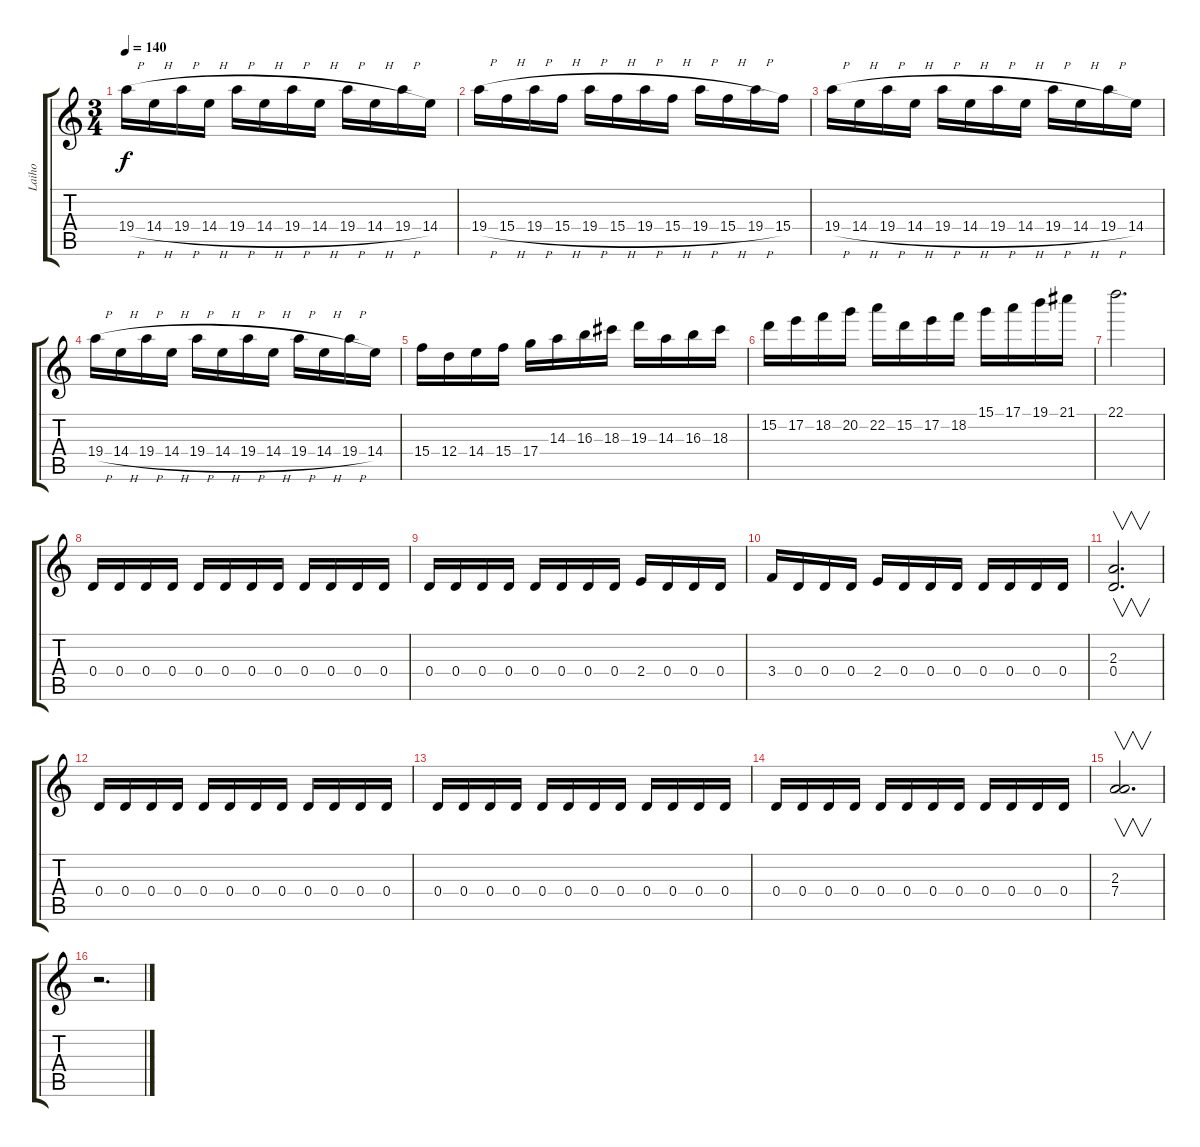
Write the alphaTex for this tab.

\track ("Laiho" "Laiho") {instrument overdrivenguitar}
\staff {score tabs}
\tuning (E4 B3 G3 D3 A2 E2) {hide}
\ts (3 4)
\tempo 140
\clef g2
\ks c
19.4{h}.16{dy f} 14.4{h}.16 19.4{h}.16 14.4{h}.16 19.4{h}.16 14.4{h}.16 19.4{h}.16 14.4{h}.16 19.4{h}.16 14.4{h}.16 19.4{h}.16 14.4.16 |
19.4{h}.16 15.4{h}.16 19.4{h}.16 15.4{h}.16 19.4{h}.16 15.4{h}.16 19.4{h}.16 15.4{h}.16 19.4{h}.16 15.4{h}.16 19.4{h}.16 15.4.16 |
19.4{h}.16 14.4{h}.16 19.4{h}.16 14.4{h}.16 19.4{h}.16 14.4{h}.16 19.4{h}.16 14.4{h}.16 19.4{h}.16 14.4{h}.16 19.4{h}.16 14.4.16 |
19.4{h}.16 14.4{h}.16 19.4{h}.16 14.4{h}.16 19.4{h}.16 14.4{h}.16 19.4{h}.16 14.4{h}.16 19.4{h}.16 14.4{h}.16 19.4{h}.16 14.4.16 |
15.4.16 12.4.16 14.4.16 15.4.16 17.4.16 14.3.16 16.3.16 18.3.16 19.3.16 14.3.16 16.3.16 18.3.16 |
15.2.16 17.2.16 18.2.16 20.2.16 22.2.16 15.2.16 17.2.16 18.2.16 15.1.16 17.1.16 19.1.16 21.1.16 |
22.1.2{d} |
0.4.16 0.4.16 0.4.16 0.4.16 0.4.16 0.4.16 0.4.16 0.4.16 0.4.16 0.4.16 0.4.16 0.4.16 |
0.4.16 0.4.16 0.4.16 0.4.16 0.4.16 0.4.16 0.4.16 0.4.16 2.4.16 0.4.16 0.4.16 0.4.16 |
3.4.16 0.4.16 0.4.16 0.4.16 2.4.16 0.4.16 0.4.16 0.4.16 0.4.16 0.4.16 0.4.16 0.4.16 |
(2.3 0.4).2{v d} |
0.4.16 0.4.16 0.4.16 0.4.16 0.4.16 0.4.16 0.4.16 0.4.16 0.4.16 0.4.16 0.4.16 0.4.16 |
0.4.16 0.4.16 0.4.16 0.4.16 0.4.16 0.4.16 0.4.16 0.4.16 0.4.16 0.4.16 0.4.16 0.4.16 |
0.4.16 0.4.16 0.4.16 0.4.16 0.4.16 0.4.16 0.4.16 0.4.16 0.4.16 0.4.16 0.4.16 0.4.16 |
(2.3 7.4).2{v d} |
r.2{d}
